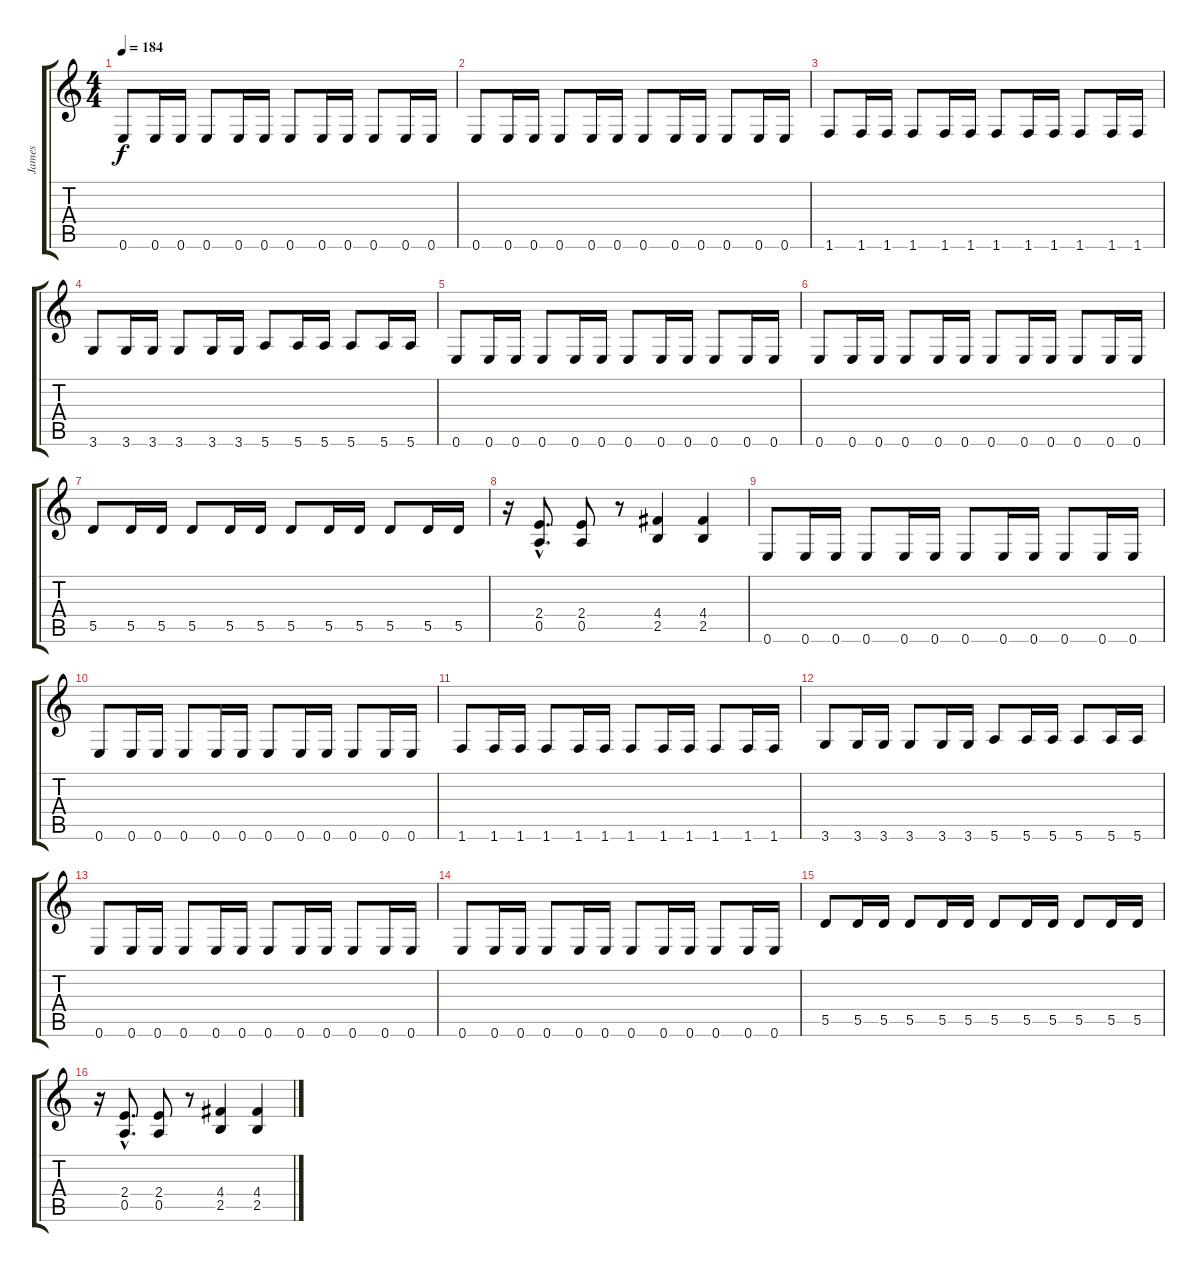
\track ("James" "James") {instrument distortionguitar}
\staff {score tabs}
\tuning (E4 B3 G3 D3 A2 E2) {hide}
\ts (4 4)
\tempo 184
\clef g2
\ks c
0.6.8{dy f} 0.6.16 0.6.16 0.6.8 0.6.16 0.6.16 0.6.8 0.6.16 0.6.16 0.6.8 0.6.16 0.6.16 |
0.6.8 0.6.16 0.6.16 0.6.8 0.6.16 0.6.16 0.6.8 0.6.16 0.6.16 0.6.8 0.6.16 0.6.16 |
1.6.8 1.6.16 1.6.16 1.6.8 1.6.16 1.6.16 1.6.8 1.6.16 1.6.16 1.6.8 1.6.16 1.6.16 |
3.6.8 3.6.16 3.6.16 3.6.8 3.6.16 3.6.16 5.6.8 5.6.16 5.6.16 5.6.8 5.6.16 5.6.16 |
0.6.8 0.6.16 0.6.16 0.6.8 0.6.16 0.6.16 0.6.8 0.6.16 0.6.16 0.6.8 0.6.16 0.6.16 |
0.6.8 0.6.16 0.6.16 0.6.8 0.6.16 0.6.16 0.6.8 0.6.16 0.6.16 0.6.8 0.6.16 0.6.16 |
5.5.8 5.5.16 5.5.16 5.5.8 5.5.16 5.5.16 5.5.8 5.5.16 5.5.16 5.5.8 5.5.16 5.5.16 |
r.16 (2.4{hac} 0.5{hac}).8{d} (2.4 0.5).8 r.8 (4.4 2.5).4 (4.4 2.5).4 |
0.6.8 0.6.16 0.6.16 0.6.8 0.6.16 0.6.16 0.6.8 0.6.16 0.6.16 0.6.8 0.6.16 0.6.16 |
0.6.8 0.6.16 0.6.16 0.6.8 0.6.16 0.6.16 0.6.8 0.6.16 0.6.16 0.6.8 0.6.16 0.6.16 |
1.6.8 1.6.16 1.6.16 1.6.8 1.6.16 1.6.16 1.6.8 1.6.16 1.6.16 1.6.8 1.6.16 1.6.16 |
3.6.8 3.6.16 3.6.16 3.6.8 3.6.16 3.6.16 5.6.8 5.6.16 5.6.16 5.6.8 5.6.16 5.6.16 |
0.6.8 0.6.16 0.6.16 0.6.8 0.6.16 0.6.16 0.6.8 0.6.16 0.6.16 0.6.8 0.6.16 0.6.16 |
0.6.8 0.6.16 0.6.16 0.6.8 0.6.16 0.6.16 0.6.8 0.6.16 0.6.16 0.6.8 0.6.16 0.6.16 |
5.5.8 5.5.16 5.5.16 5.5.8 5.5.16 5.5.16 5.5.8 5.5.16 5.5.16 5.5.8 5.5.16 5.5.16 |
r.16 (2.4{hac} 0.5{hac}).8{d} (2.4 0.5).8 r.8 (4.4 2.5).4 (4.4 2.5).4
